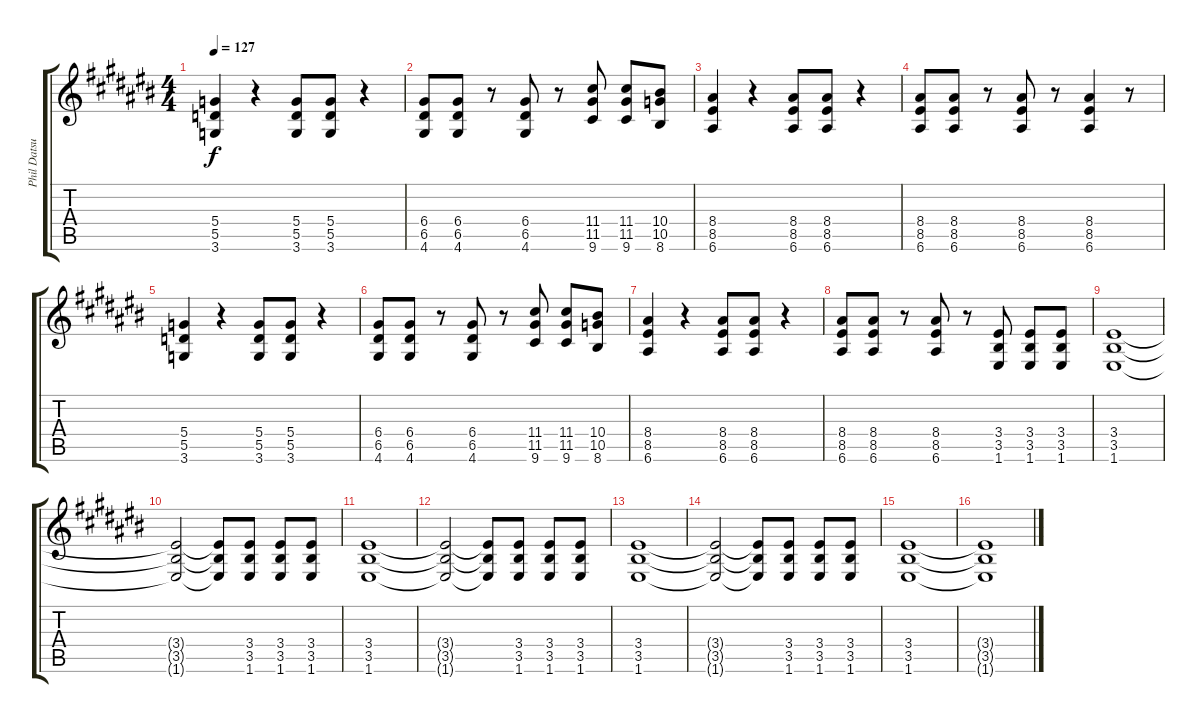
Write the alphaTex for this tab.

\track ("Phil Datsun (Rhythm Guitar)" "Phil Datsu") {instrument overdrivenguitar}
\staff {score tabs}
\tuning (E4 B3 G3 D3 A2 E2) {hide}
\ts (4 4)
\tempo 127
\clef g2
\ks a#minor
(5.4 5.5 3.6).4{dy f} r.4 (5.4 5.5 3.6).8 (5.4 5.5 3.6).8 r.4 |
(6.4 6.5 4.6).8 (6.4 6.5 4.6).8 r.8 (6.4 6.5 4.6).8 r.8 (11.4 11.5 9.6).8 (11.4 11.5 9.6).8 (10.4 10.5 8.6).8 |
(8.4 8.5 6.6).4 r.4 (8.4 8.5 6.6).8 (8.4 8.5 6.6).8 r.4 |
(8.4 8.5 6.6).8 (8.4 8.5 6.6).8 r.8 (8.4 8.5 6.6).8 r.8 (8.4 8.5 6.6).4 r.8 |
(5.4 5.5 3.6).4 r.4 (5.4 5.5 3.6).8 (5.4 5.5 3.6).8 r.4 |
(6.4 6.5 4.6).8 (6.4 6.5 4.6).8 r.8 (6.4 6.5 4.6).8 r.8 (11.4 11.5 9.6).8 (11.4 11.5 9.6).8 (10.4 10.5 8.6).8 |
(8.4 8.5 6.6).4 r.4 (8.4 8.5 6.6).8 (8.4 8.5 6.6).8 r.4 |
(8.4 8.5 6.6).8 (8.4 8.5 6.6).8 r.8 (8.4 8.5 6.6).8 r.8 (3.4 3.5 1.6).8 (3.4 3.5 1.6).8 (3.4 3.5 1.6).8 |
(3.4 3.5 1.6).1 |
(3.4{t} 3.5{t} 1.6{t}).2 (3.4{t} 3.5{t} 1.6{t}).8 (3.4 3.5 1.6).8 (3.4 3.5 1.6).8 (3.4 3.5 1.6).8 |
(3.4 3.5 1.6).1 |
(3.4{t} 3.5{t} 1.6{t}).2 (3.4{t} 3.5{t} 1.6{t}).8 (3.4 3.5 1.6).8 (3.4 3.5 1.6).8 (3.4 3.5 1.6).8 |
(3.4 3.5 1.6).1 |
(3.4{t} 3.5{t} 1.6{t}).2 (3.4{t} 3.5{t} 1.6{t}).8 (3.4 3.5 1.6).8 (3.4 3.5 1.6).8 (3.4 3.5 1.6).8 |
(3.4 3.5 1.6).1 |
(3.4{t} 3.5{t} 1.6{t}).1
